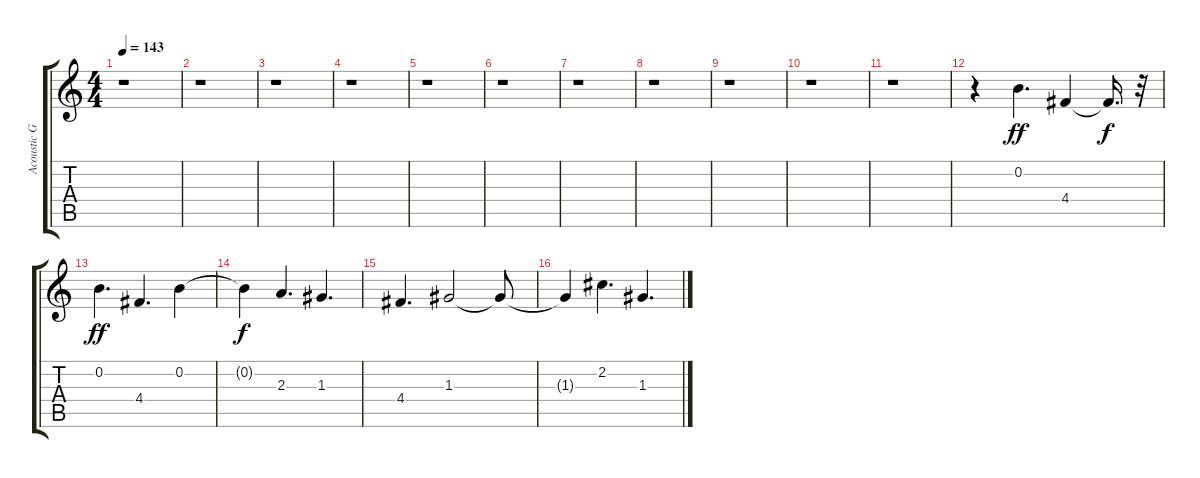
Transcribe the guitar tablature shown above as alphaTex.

\track ("Acoustic Guitar     " "Acoustic G") {instrument acousticguitarsteel}
\staff {score tabs}
\tuning (E4 B3 G3 D3 A2 E2) {hide}
\ts (4 4)
\tempo 143
\clef g2
\ks c
r.1{dy f} |
r.1 |
r.1 |
r.1 |
r.1 |
r.1 |
r.1 |
r.1 |
r.1 |
r.1 |
r.1 |
r.4 0.2.4{d dy ff} 4.4.4 4.4{t}.16{d dy f} r.32 |
0.2.4{d dy ff} 4.4.4{d} 0.2.4 |
0.2{t}.4{dy f} 2.3.4{d} 1.3.4{d} |
4.4.4{d} 1.3.2 1.3{t}.8 |
1.3{t}.4 2.2.4{d} 1.3.4{d}
